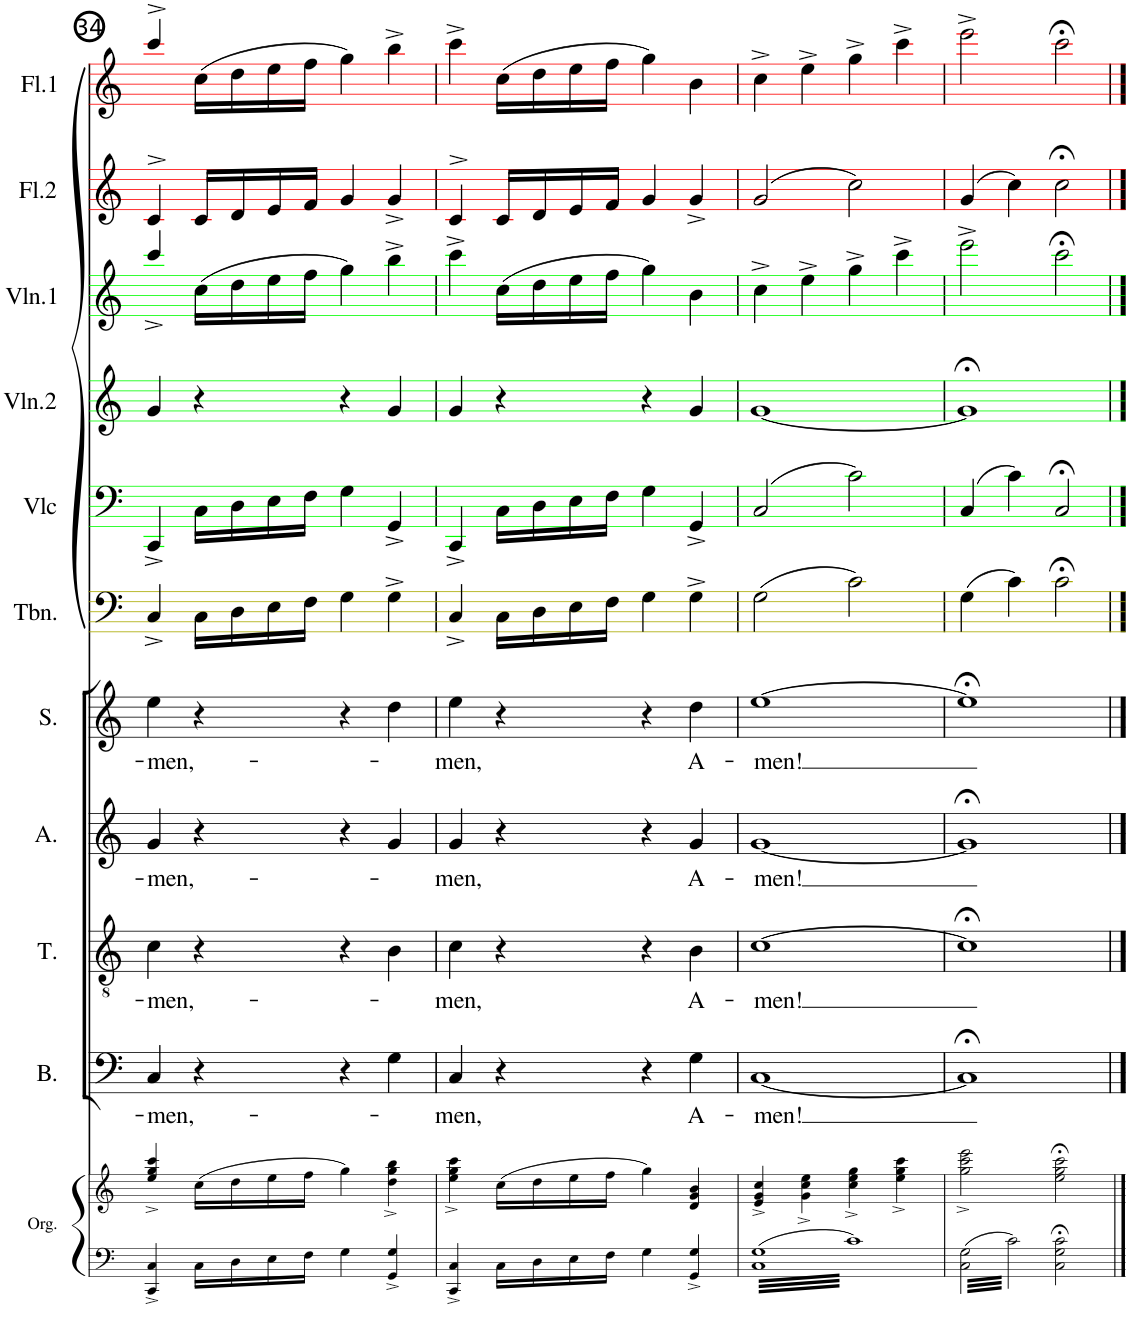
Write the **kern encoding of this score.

**kern	**kern	**kern	**text	**kern	**text	**kern	**text	**kern	**text	**kern	**kern	**kern	**kern	**kern	**kern
*part11	*part11	*part10	*part10	*part9	*part9	*part8	*part8	*part7	*part7	*part6	*part5	*part4	*part3	*part2	*part1
*staff12	*staff11	*staff10	*staff10	*staff9	*staff9	*staff8	*staff8	*staff7	*staff7	*staff6	*staff5	*staff4	*staff3	*staff2	*staff1
*I"Orgue	*	*I"Bass	*	*I"Ténor	*	*I"Alto	*	*I"Soprano	*	*I"Trombone	*I"Violoncelle	*I"Violon 2	*I"Violon 1	*I"Flûte 2	*I"Flûte 1
*I'Org.	*	*I'B.	*	*I'T.	*	*I'A.	*	*I'S.	*	*I'Tbn.	*I'Vlc	*I'Vln.2	*I'Vln.1	*I'Fl.2	*I'Fl.1
!!LO:PB:g=z
*clefF4	*clefG2	*clefF4	*	*clefGv2	*	*clefG2	*	*clefG2	*	*clefF4	*clefF4	*clefG2	*clefG2	*clefG2	*clefG2
*k[]	*k[]	*k[]	*	*k[]	*	*k[]	*	*k[]	*	*k[]	*k[]	*k[]	*k[]	*k[]	*k[]
*M4/4	*M4/4	*M4/4	*	*M4/4	*	*M4/4	*	*M4/4	*	*M4/4	*M4/4	*M4/4	*M4/4	*M4/4	*M4/4
*met(c)	*met(c)	*met(c)	*	*met(c)	*	*met(c)	*	*met(c)	*	*met(c)	*met(c)	*met(c)	*met(c)	*met(c)	*met(c)
=34	=34	=34	=34	=34	=34	=34	=34	=34	=34	=34	=34	=34	=34	=34	=34
!	!	!	!LO:LY:b	!	!LO:LY:b	!	!LO:LY:b	!	!LO:LY:b	!	!	!	!	!	!
4CC/^ 4C/^	4ee/^ 4gg/^ 4ccc/^	4C/	-men,-	4c\	-men,-	4g/	-men,-	4ee\	-men,-	4C^/	4CC^/	4g/	4ccc^</	4c^>/	4ccc^>/
16C\LL	(16cc\LL	4r	.	4r	.	4r	.	4r	.	16C\LL	16C\LL	4r	(16cc\LL	16c/LL	(16cc\LL
16D\	16dd\	.	.	.	.	.	.	.	.	16D\	16D\	.	16dd\	16d/	16dd\
16E\	16ee\	.	.	.	.	.	.	.	.	16E\	16E\	.	16ee\	16e/	16ee\
16F\JJ	16ff\JJ	.	.	.	.	.	.	.	.	16F\JJ	16F\JJ	.	16ff\JJ	16f/JJ	16ff\JJ
4G\	4gg\)	4r	.	4r	.	4r	.	4r	.	4G\	4G\	4r	4gg\)	4g/	4gg\)
4GG/^ 4G/^	4dd\^< 4gg\^< 4bb\^<	4G\	.	4B\	.	4g/	.	4dd\	.	4G^\	4GG^/	4g/	4bb^>\	4g^/	4bb^>\
=35	=35	=35	=35	=35	=35	=35	=35	=35	=35	=35	=35	=35	=35	=35	=35
!	!	!	!LO:LY:b	!	!LO:LY:b	!	!LO:LY:b	!	!LO:LY:b	!	!	!	!	!	!
4CC/^ 4C/^	4ee\^< 4gg\^< 4ccc\^<	4C/	-men,	4c\	-men,	4g/	-men,	4ee\	-men,	4C^/	4CC^/	4g/	4ccc^>\	4c^>/	4ccc^>\
16C\LL	(16cc\LL	4r	.	4r	.	4r	.	4r	.	16C\LL	16C\LL	4r	(16cc\LL	16c/LL	(16cc\LL
16D\	16dd\	.	.	.	.	.	.	.	.	16D\	16D\	.	16dd\	16d/	16dd\
16E\	16ee\	.	.	.	.	.	.	.	.	16E\	16E\	.	16ee\	16e/	16ee\
16F\JJ	16ff\JJ	.	.	.	.	.	.	.	.	16F\JJ	16F\JJ	.	16ff\JJ	16f/JJ	16ff\JJ
4G\	4gg\)	4r	.	4r	.	4r	.	4r	.	4G\	4G\	4r	4gg\)	4g/	4gg\)
!	!	!	!LO:LY:b	!	!LO:LY:b	!	!LO:LY:b	!	!LO:LY:b	!	!	!	!	!	!
4GG/^ 4G/^	4d/ 4g/ 4b/	4G\	A-	4B\	A-	4g/	A-	4dd\	A-	4G^\	4GG^/	4g/	4b\	4g^/	4b\
=36	=36	=36	=36	=36	=36	=36	=36	=36	=36	=36	=36	=36	=36	=36	=36
!	!	!	!LO:LY:b	!	!LO:LY:b	!	!LO:LY:b	!	!LO:LY:b	!	!	!	!	!	!
3.C 3.G	4e/^ 4g/^ 4cc/^	[1C	-men!	[1c	-men!	[1g	-men!	[1ee	-men!	(2G\	(2C/	[1g	4cc^\	(2g/	4cc^\
.	4g\^< 4cc\^< 4ee\^<	.	.	.	.	.	.	.	.	.	.	.	4ee^>\	.	4ee^>\
3.c	4cc\^< 4ee\^< 4gg\^<	.	.	.	.	.	.	.	.	2c\)	2c\)	.	4gg^>\	2cc\)	4gg^>\
.	4ee\^< 4gg\^< 4ccc\^<	.	.	.	.	.	.	.	.	.	.	.	4ccc^>\	.	4ccc^>\
=37	=37	=37	=37	=37	=37	=37	=37	=37	=37	=37	=37	=37	=37	=37	=37
6.C\ 6.G\	2gg\^< 2ccc\^< 2eee\^<	1C;<]	.	1c;<]	.	1g;<]	.	1ee;<]	.	(4G\	(4C/	1g;<]	2eee^>\	(4g/	2eee^>\
6.c\	.	.	.	.	.	.	.	.	.	4c\)	4c\)	.	.	4cc\)	.
2C\;< 2G\;< 2c\;<	2ee\;< 2gg\;< 2ccc\;<	.	.	.	.	.	.	.	.	2c;<\	2C;</	.	2ccc;<\	2cc;<\	2ccc;<\
==	==	==	==	==	==	==	==	==	==	==	==	==	==	==	==
*-	*-	*-	*-	*-	*-	*-	*-	*-	*-	*-	*-	*-	*-	*-	*-
